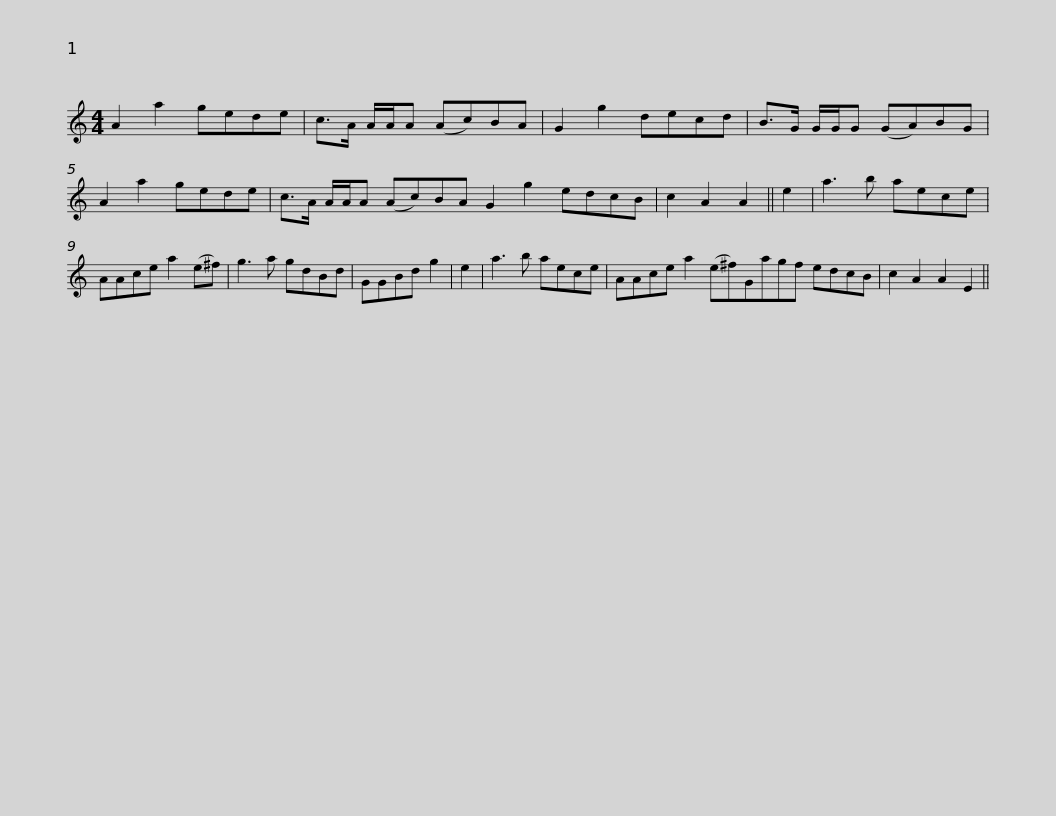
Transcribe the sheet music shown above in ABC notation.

X:1
L:1/8
M:4/4
I:linebreak $
K:C
V:1 treble
V:1
 A2 a2 gede | c>A A/A/A (Ac)BA | G2 g2 decd | B>G G/G/G (GA)BG | A2 a2 gede |$ %5
 c>A A/A/A (Ac)BA G2 g2 edcB | c2 A2 A2 || e2 | a3 b aece | AAce a2 (e^f) | %10
 g3 a gdBd |$ GGBd g2 | e2 | a3 b aece | AAce a2 (e^f)Gagf edcB | %15
 c2 A2 A2 E2 || %16
